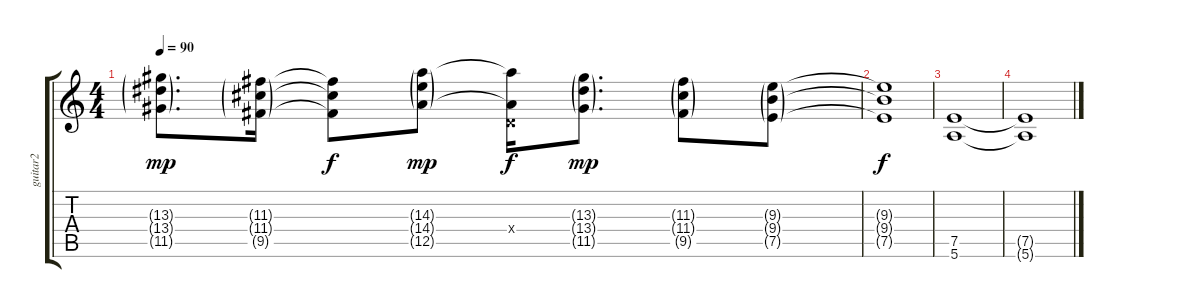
\track ("guitar2" "guitar2") {instrument overdrivenguitar}
\staff {score tabs}
\tuning (E4 B3 G3 D3 A2 E2) {hide}
\ts (4 4)
\tempo 90
\clef g2
\ks c
(13.3{g} 13.4{g} 11.5{g}).8{d dy mp} (11.3{g} 11.4{g} 9.5{g}).16 (11.3{t} 11.4{t} 9.5{t}).8{dy f} (14.3{g} 14.4{g} 12.5{g}).8{dy mp} (14.3{t} 0.4{x} 12.5{t}).16{dy f} (13.3{g} 13.4{g} 11.5{g}).8{d dy mp} (11.3{g} 11.4{g} 9.5{g}).8 (9.3{g} 9.4{g} 7.5{g}).8 |
(9.3{t} 9.4{t} 7.5{t}).1{dy f} |
(7.5 5.6).1{volume 0} |
(7.5{t} 5.6{t}).1
